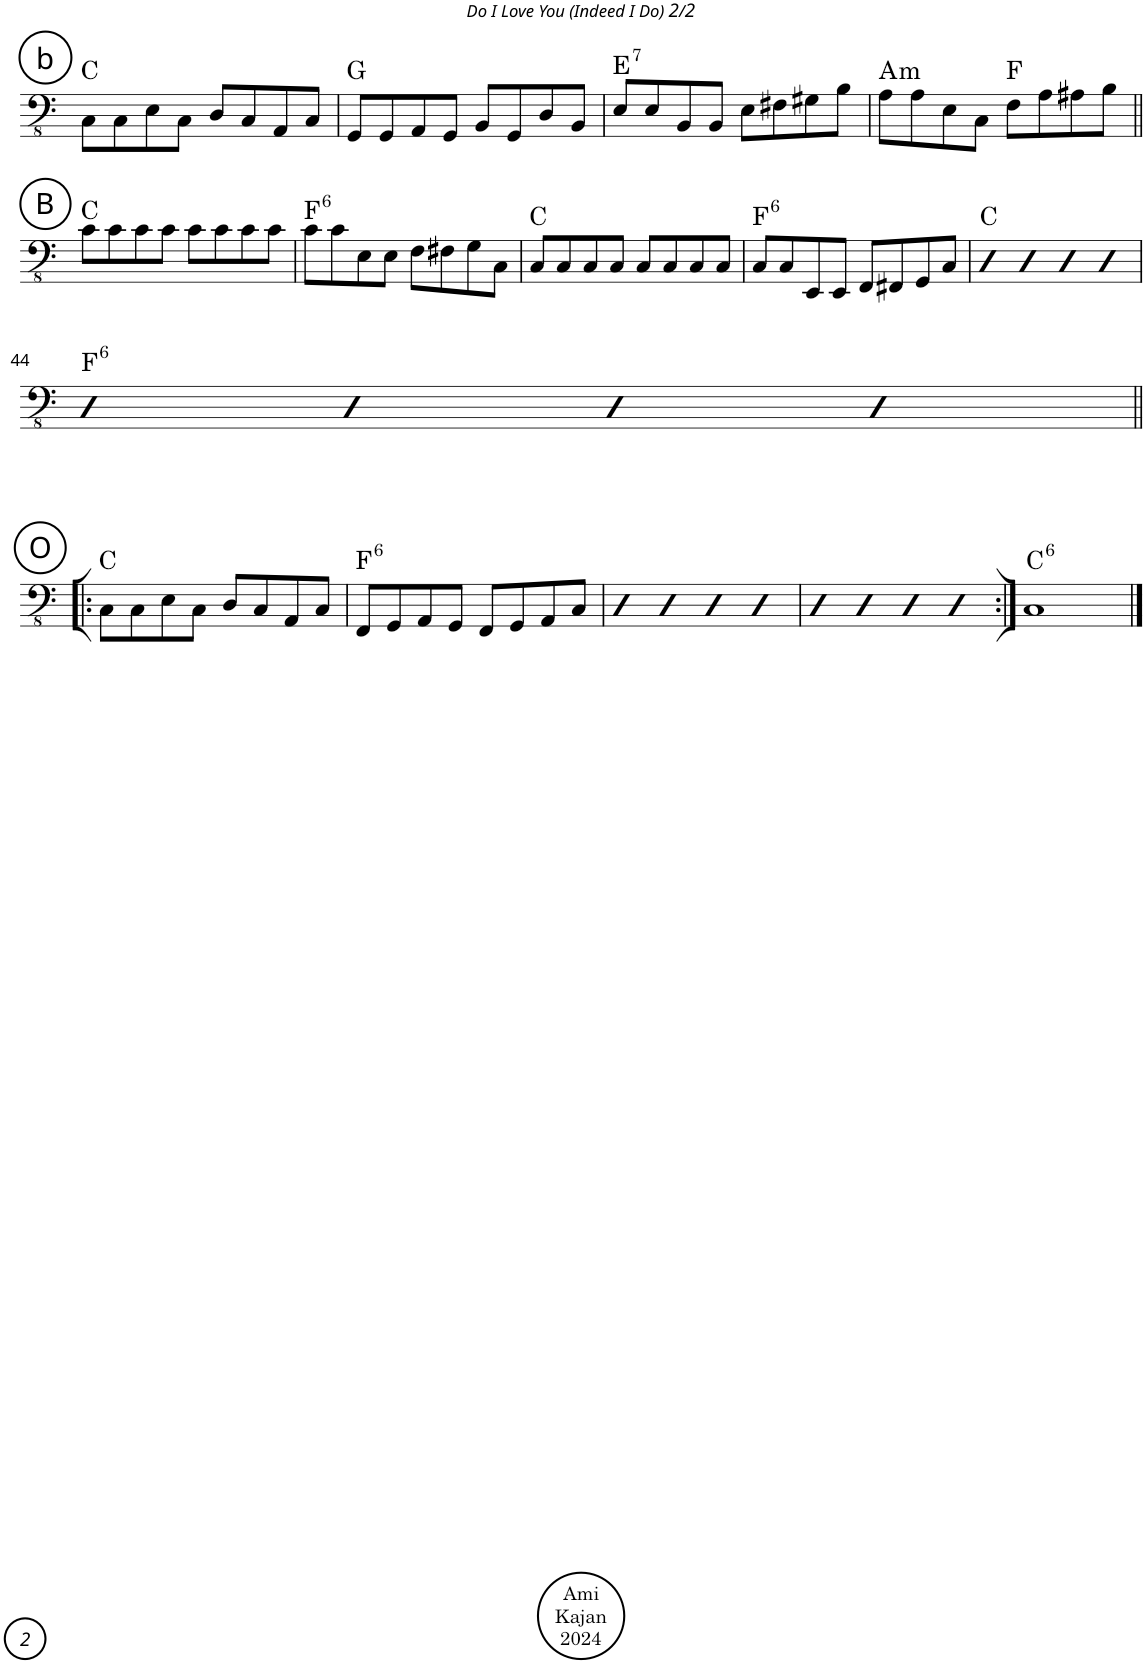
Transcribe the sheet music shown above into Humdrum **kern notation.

**kern	**harte
*part1	*part1
*staff1	*
*I"Acoustic Bass	*
*I'Bass	*
!!LO:PB:g=z
*clefFv4	*
*k[]	*
*M4/4	*
*met(c)	*
!!LO:REH:place=s1:a:cj:enc=circle:fs=14:t=b
=35	=35
8CC\L	C:maj
8CC\	.
8EE\	.
8CC\J	.
8DD/L	.
8CC/	.
8AAA/	.
8CC/J	.
=36	=36
8GGG/L	G:maj
8GGG/	.
8AAA/	.
8GGG/J	.
8BBB/L	.
8GGG/	.
8DD/	.
8BBB/J	.
=37	=37
!	!LO:H:kt=7
8EE/L	E:7
8EE/	.
8BBB/	.
8BBB/J	.
8EE\L	.
8FF#X\	.
8GG#X\	.
8BB\J	.
=38	=38
!	!LO:H:kt=m
8AA\L	A:min
8AA\	.
8EE\	.
8CC\J	.
8FF\L	F:maj
8AA\	.
8AA#X\	.
8BB\J	.
!!LO:LB:g=z
!!LO:REH:place=s1:a:cj:enc=circle:fs=14:t=B
=39||	=39||
8C\L	C:maj
8C\	.
8C\	.
8C\J	.
8C\L	.
8C\	.
8C\	.
8C\J	.
=40	=40
!	!LO:H:kt=6
8C\L	F:maj6
8C\	.
8EE\	.
8EE\J	.
8FF\L	.
8FF#X\	.
8GG\	.
8CC\J	.
=41	=41
8CC/L	C:maj
8CC/	.
8CC/	.
8CC/J	.
8CC/L	.
8CC/	.
8CC/	.
8CC/J	.
=42	=42
!	!LO:H:kt=6
8CC/L	F:maj6
8CC/	.
8EEE/	.
8EEE/J	.
8FFF/L	.
8FFF#X/	.
8GGG/	.
8CC/J	.
=43	=43
4DD	C:maj
4DD	.
4DD	.
4DD	.
!!LO:LB:g=z
=44	=44
!	!LO:H:kt=6
4DD	F:maj6
4DD	.
4DD	.
4DD	.
!!LO:LB:g=z
!!LO:REH:place=s1:a:cj:enc=circle:fs=14:t=O
=45!|:	=45!|:
8CC\L	C:maj
8CC\	.
8EE\	.
8CC\J	.
8DD/L	.
8CC/	.
8AAA/	.
8CC/J	.
=46	=46
!	!LO:H:kt=6
8FFF/L	F:maj6
8GGG/	.
8AAA/	.
8GGG/J	.
8FFF/L	.
8GGG/	.
8AAA/	.
8CC/J	.
=47	=47
4DD	.
4DD	.
4DD	.
4DD	.
=48	=48
4DD	.
4DD	.
4DD	.
4DD	.
=49:|!	=49:|!
!	!LO:H:kt=6
1CC	C:maj6
==	==
*-	*-
